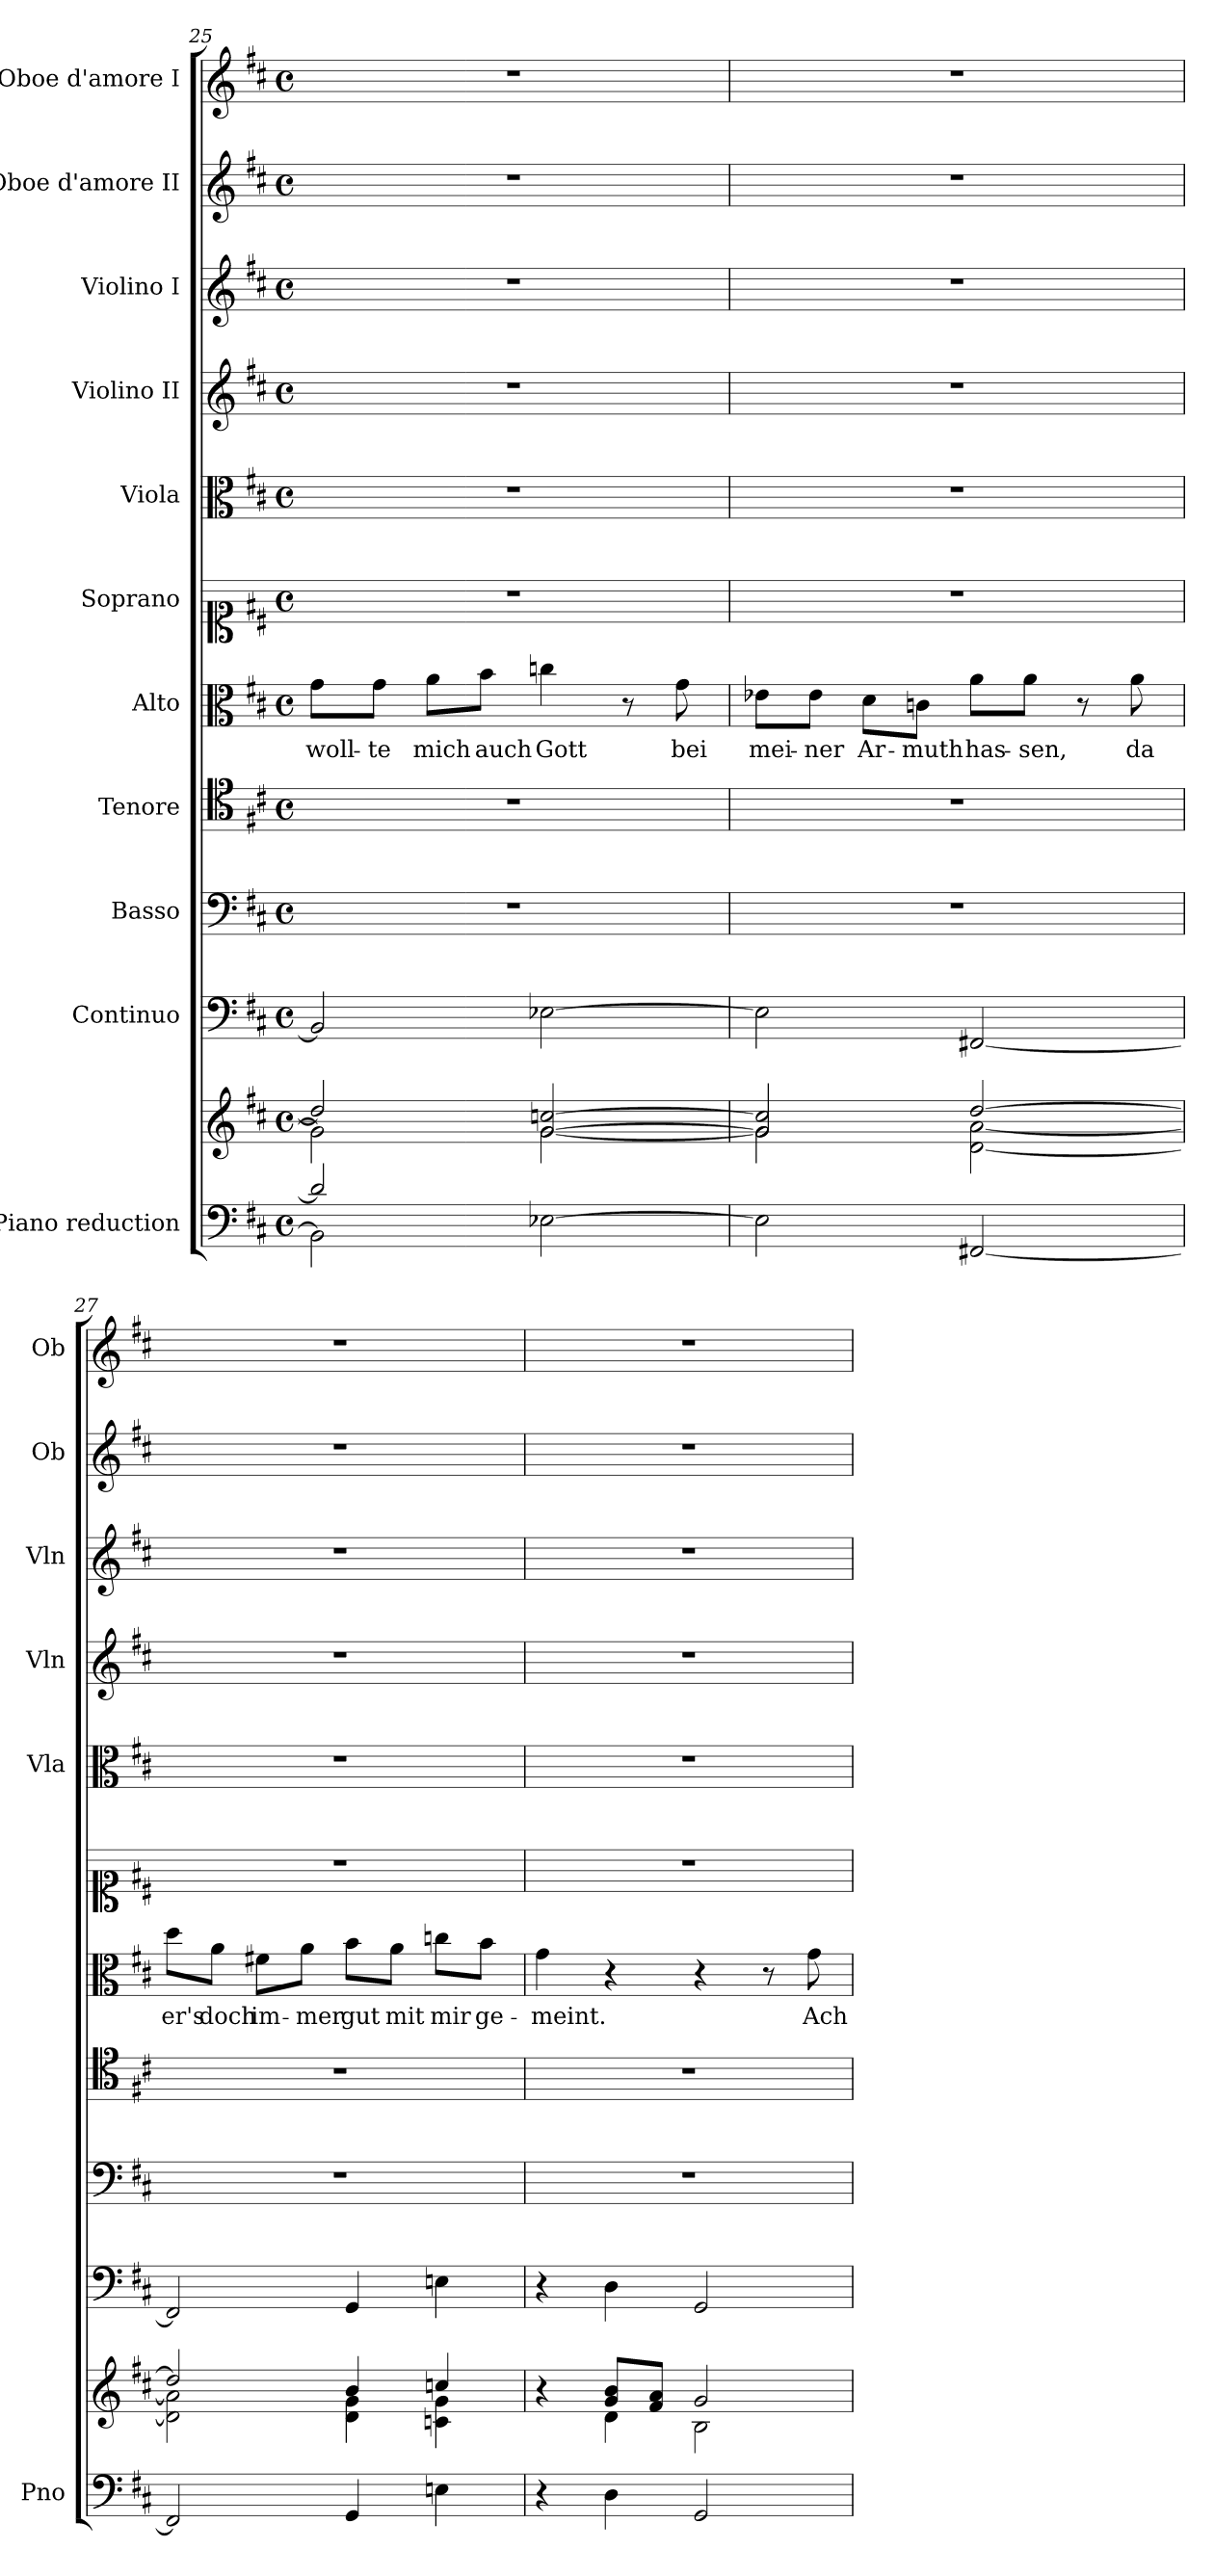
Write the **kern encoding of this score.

**kern	**kern	**kern	**kern	**kern	**kern	**text	**kern	**kern	**kern	**kern	**kern	**kern
*part11	*part11	*part10	*part9	*part8	*part7	*part7	*part6	*part5	*part4	*part3	*part2	*part1
*staff12	*staff11	*staff10	*staff9	*staff8	*staff7	*staff7	*staff6	*staff5	*staff4	*staff3	*staff2	*staff1
*I"Piano reduction	*	*I"Continuo	*I"Basso	*I"Tenore	*I"Alto	*	*I"Soprano	*I"Viola	*I"Violino II	*I"Violino I	*I"Oboe d'amore II	*I"Oboe d'amore I
*I'Pno	*	*	*	*	*	*	*	*I'Vla	*I'Vln	*I'Vln	*I'Ob	*I'Ob
*clefF4	*clefG2	*clefF4	*clefF4	*clefC4	*clefC3	*	*clefC1	*clefC3	*clefG2	*clefG2	*clefG2	*clefG2
*k[f#c#]	*k[f#c#]	*k[f#c#]	*k[f#c#]	*k[f#c#]	*k[f#c#]	*	*k[f#c#]	*k[f#c#]	*k[f#c#]	*k[f#c#]	*k[f#c#]	*k[f#c#]
*M4/4	*M4/4	*M4/4	*M4/4	*M4/4	*M4/4	*	*M4/4	*M4/4	*M4/4	*M4/4	*M4/4	*M4/4
*met(c)	*met(c)	*met(c)	*met(c)	*met(c)	*met(c)	*	*met(c)	*met(c)	*met(c)	*met(c)	*met(c)	*met(c)
=25	=25	=25	=25	=25	=25	=25	=25	=25	=25	=25	=25	=25
*^	*^	*	*	*	*	*	*	*	*	*	*	*
!	!	!	!	!	!	!	!	!LO:LY:b	!	!	!	!	!	!
2d/]	2BB\]	2dd/]	2g\]	2BB/]	1r	1r	8g\L	woll-	1r	1r	1r	1r	1r	1r
!	!	!	!	!	!	!	!	!LO:LY:b	!	!	!	!	!	!
.	.	.	.	.	.	.	8g\J	-te	.	.	.	.	.	.
!	!	!	!	!	!	!	!	!LO:LY:b	!	!	!	!	!	!
.	.	.	.	.	.	.	8a\L	mich	.	.	.	.	.	.
!	!	!	!	!	!	!	!	!LO:LY:b	!	!	!	!	!	!
.	.	.	.	.	.	.	8b\J	auch	.	.	.	.	.	.
!	!	!	!	!	!	!	!	!LO:LY:b	!	!	!	!	!	!
2ryy	[>2E-X\	[2g/ [2ccn/	[2g\	[2E-X\	.	.	4ccn\	Gott	.	.	.	.	.	.
.	.	.	.	.	.	.	8r	.	.	.	.	.	.	.
!	!	!	!	!	!	!	!	!LO:LY:b	!	!	!	!	!	!
.	.	.	.	.	.	.	8g\	bei	.	.	.	.	.	.
*v	*v	*	*	*	*	*	*	*	*	*	*	*	*	*
=26	=26	=26	=26	=26	=26	=26	=26	=26	=26	=26	=26	=26	=26
!	!	!	!	!	!	!	!LO:LY:b	!	!	!	!	!	!
2E-\]	2g/] 2cc/]	2g\]	2E-\]	1r	1r	8e-X\L	mei-	1r	1r	1r	1r	1r	1r
!	!	!	!	!	!	!	!LO:LY:b	!	!	!	!	!	!
.	.	.	.	.	.	8e-\J	-ner	.	.	.	.	.	.
!	!	!	!	!	!	!	!LO:LY:b	!	!	!	!	!	!
.	.	.	.	.	.	8d\L	Ar-	.	.	.	.	.	.
!	!	!	!	!	!	!	!LO:LY:b	!	!	!	!	!	!
.	.	.	.	.	.	8cn\J	-muth	.	.	.	.	.	.
!	!	!	!	!	!	!	!LO:LY:b	!	!	!	!	!	!
[2FF#X/	[2dd/	[2d\ [2a\	[2FF#X/	.	.	8a\L	has-	.	.	.	.	.	.
!	!	!	!	!	!	!	!LO:LY:b	!	!	!	!	!	!
.	.	.	.	.	.	8a\J	-sen,	.	.	.	.	.	.
.	.	.	.	.	.	8r	.	.	.	.	.	.	.
!	!	!	!	!	!	!	!LO:LY:b	!	!	!	!	!	!
.	.	.	.	.	.	8a\	da	.	.	.	.	.	.
!!LO:PB:g=z
=27	=27	=27	=27	=27	=27	=27	=27	=27	=27	=27	=27	=27	=27
!	!	!	!	!	!	!	!LO:LY:b	!	!	!	!	!	!
2FF#/]	2dd/]	2d\] 2a\]	2FF#/]	1r	1r	8dd\L	er's	1r	1r	1r	1r	1r	1r
!	!	!	!	!	!	!	!LO:LY:b	!	!	!	!	!	!
.	.	.	.	.	.	8a\J	doch	.	.	.	.	.	.
!	!	!	!	!	!	!	!LO:LY:b	!	!	!	!	!	!
.	.	.	.	.	.	8f#X\L	im-	.	.	.	.	.	.
!	!	!	!	!	!	!	!LO:LY:b	!	!	!	!	!	!
.	.	.	.	.	.	8a\J	-mer	.	.	.	.	.	.
!	!	!	!	!	!	!	!LO:LY:b	!	!	!	!	!	!
4GG/	4b/	4d\ 4g\	4GG/	.	.	8b\L	gut	.	.	.	.	.	.
!	!	!	!	!	!	!	!LO:LY:b	!	!	!	!	!	!
.	.	.	.	.	.	8a\J	mit	.	.	.	.	.	.
!	!	!	!	!	!	!	!LO:LY:b	!	!	!	!	!	!
4En\	4ccn/	4cn\ 4g\	4En\	.	.	8ccn\L	mir	.	.	.	.	.	.
!	!	!	!	!	!	!	!LO:LY:b	!	!	!	!	!	!
.	.	.	.	.	.	8b\J	ge-	.	.	.	.	.	.
=28	=28	=28	=28	=28	=28	=28	=28	=28	=28	=28	=28	=28	=28
!	!	!	!	!	!	!	!LO:LY:b	!	!	!	!	!	!
4r	4r	4ryy	4r	1r	1r	4g\	-meint.	1r	1r	1r	1r	1r	1r
4D\	8g/ 8b/L	4d\	4D\	.	.	4r	.	.	.	.	.	.	.
.	8f#/ 8a/J	.	.	.	.	.	.	.	.	.	.	.	.
2GG/	2g/	2B\	2GG/	.	.	4r	.	.	.	.	.	.	.
.	.	.	.	.	.	8r	.	.	.	.	.	.	.
!	!	!	!	!	!	!	!LO:LY:b	!	!	!	!	!	!
.	.	.	.	.	.	8g\	Ach	.	.	.	.	.	.
*	*v	*v	*	*	*	*	*	*	*	*	*	*	*
=	=	=	=	=	=	=	=	=	=	=	=	=
*-	*-	*-	*-	*-	*-	*-	*-	*-	*-	*-	*-	*-
